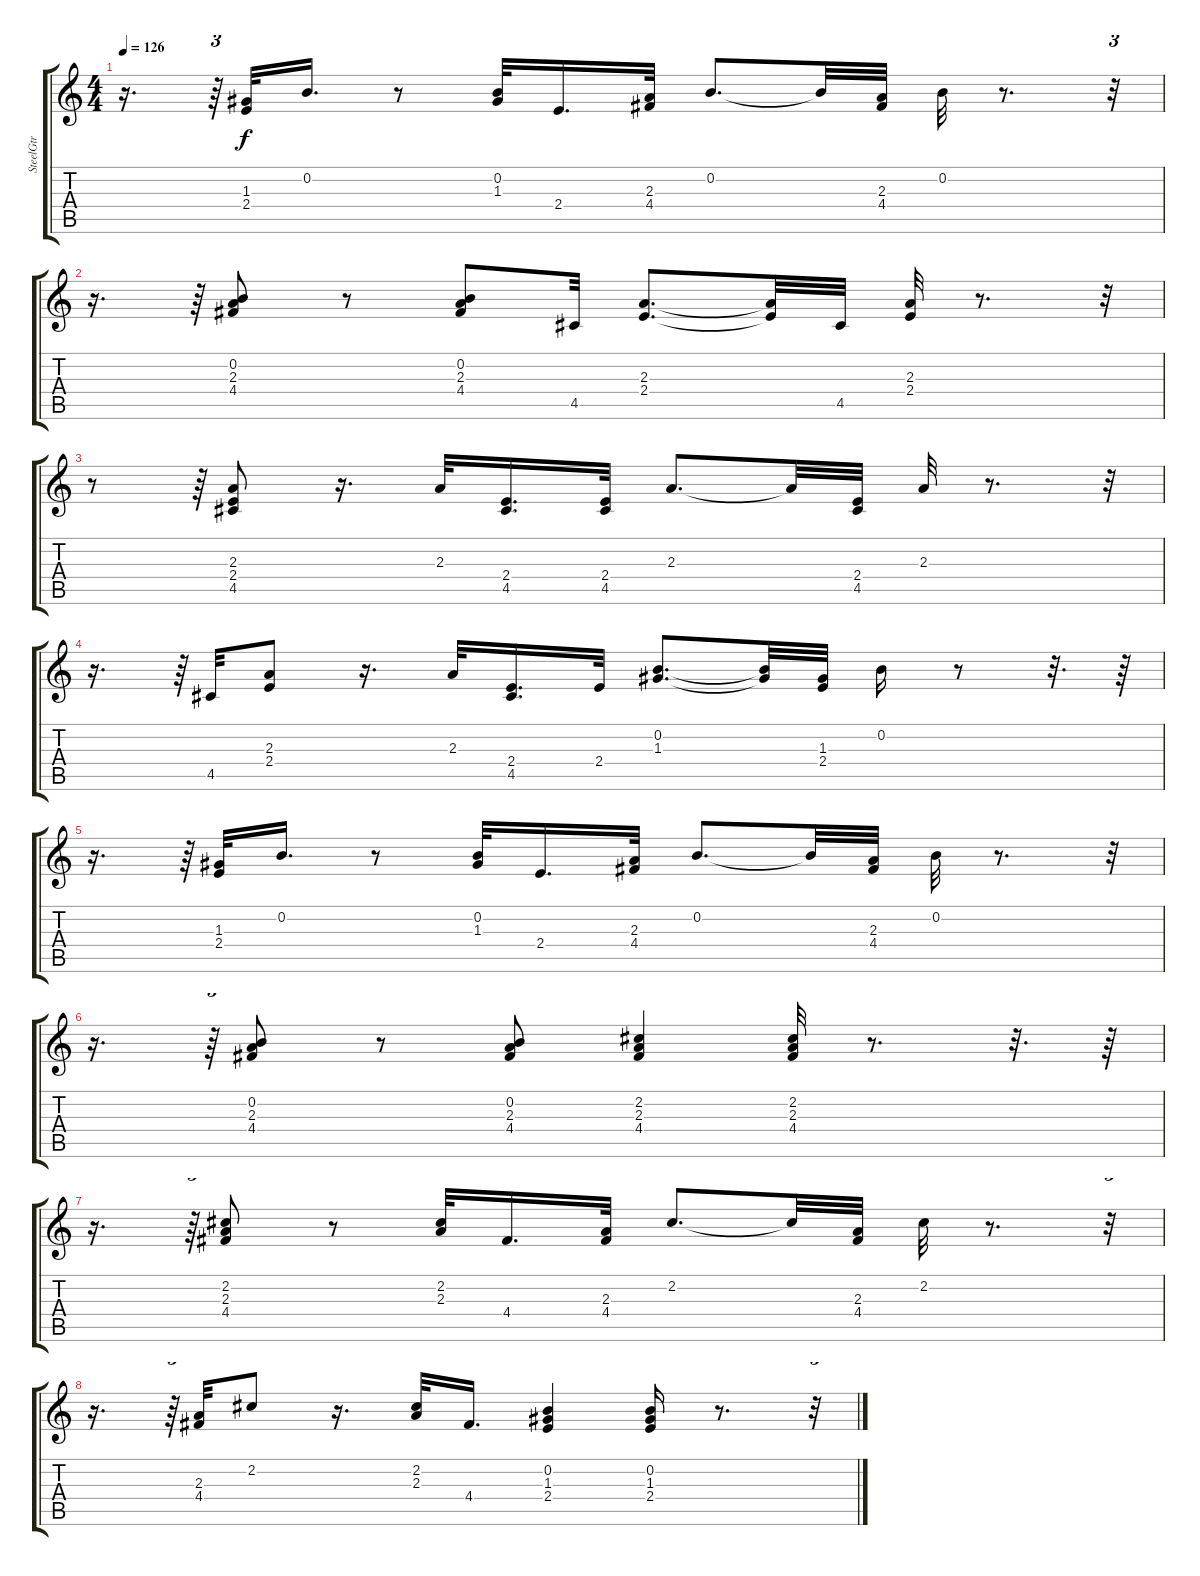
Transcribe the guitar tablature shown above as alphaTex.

\track ("SteelGtr" "SteelGtr") {instrument acousticguitarsteel}
\staff {score tabs}
\tuning (E4 B3 G3 D3 A2 E2) {hide}
\ts (4 4)
\tempo 126
\clef g2
\ks c
r.16{d dy f} r.64{tu (3 2)} (1.3 2.4).32 0.2.16{d} r.8 (0.2 1.3).32 2.4.16{d} (2.3 4.4).32 0.2.8{d} 0.2{t}.32 (2.3 4.4).32 0.2.32 r.8{d} r.32{tu (3 2)} |
r.16{d} r.64{tu (3 2)} (0.2 2.3 4.4).8 r.8 (0.2 2.3 4.4).8 4.5.32 (2.3 2.4).8{d} (2.3{t} 2.4{t}).32 4.5.32 (2.3 2.4).32 r.8{d} r.32{tu (3 2)} |
r.8 r.64{tu (3 2)} (2.3 2.4 4.5).8 r.16{d} 2.3.32 (2.4 4.5).16{d} (2.4 4.5).32 2.3.8{d} 2.3{t}.32 (2.4 4.5).32 2.3.32 r.8{d} r.32{tu (3 2)} |
r.16{d} r.64{tu (3 2)} 4.5.32 (2.3 2.4).8 r.16{d} 2.3.32 (2.4 4.5).16{d} 2.4.32 (0.2 1.3).8{d} (0.2{t} 1.3{t}).32 (1.3 2.4).32 0.2.16 r.8 r.32{d} r.64 |
r.16{d} r.64{tu (3 2)} (1.3 2.4).32 0.2.16{d} r.8 (0.2 1.3).32 2.4.16{d} (2.3 4.4).32 0.2.8{d} 0.2{t}.32 (2.3 4.4).32 0.2.32 r.8{d} r.32{tu (3 2)} |
r.16{d} r.64{tu (3 2)} (0.2 2.3 4.4).8 r.8 (0.2 2.3 4.4).8 (2.2 2.3 4.4).4 (2.2 2.3 4.4).32 r.8{d} r.32{d} r.64 |
r.16{d} r.64{tu (3 2)} (2.2 2.3 4.4).8 r.8 (2.2 2.3).32 4.4.16{d} (2.3 4.4).32 2.2.8{d} 2.2{t}.32 (2.3 4.4).32 2.2.32 r.8{d} r.32{tu (3 2)} |
r.16{d} r.64{tu (3 2)} (2.3 4.4).32 2.2.8 r.16{d} (2.2 2.3).32 4.4.16{d} (0.2 1.3 2.4).4 (0.2 1.3 2.4).16 r.8{d} r.32{tu (3 2)}
